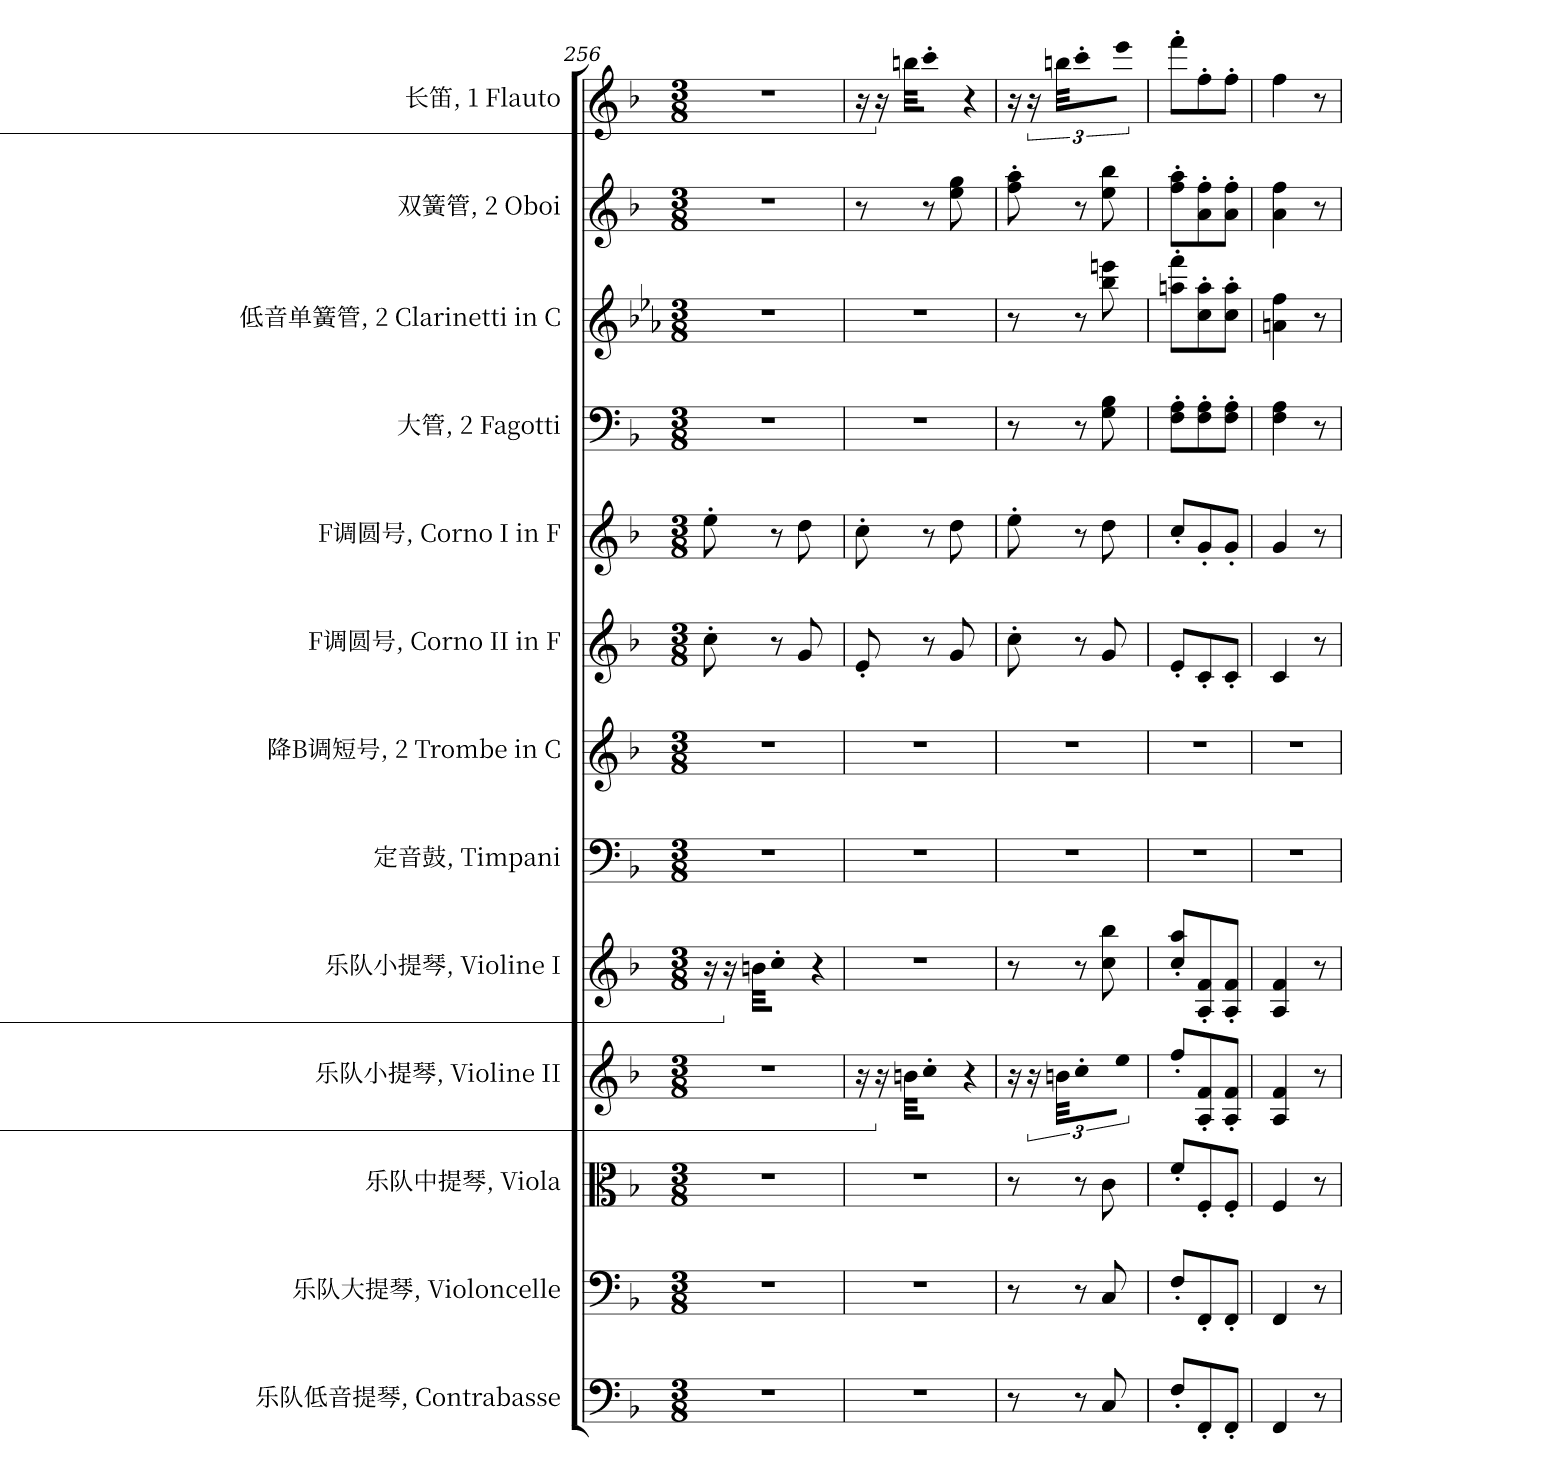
**kern	**kern	**kern	**kern	**kern	**kern	**kern	**kern	**kern	**kern	**kern	**kern	**kern
*part13	*part12	*part11	*part10	*part9	*part8	*part7	*part6	*part5	*part4	*part3	*part2	*part1
*staff13	*staff12	*staff11	*staff10	*staff9	*staff8	*staff7	*staff6	*staff5	*staff4	*staff3	*staff2	*staff1
*I"乐队低音提琴, Contrabasse	*I"乐队大提琴, Violoncelle	*I"乐队中提琴, Viola	*I"乐队小提琴, Violine II	*I"乐队小提琴, Violine I	*I"定音鼓, Timpani	*I"降B调短号, 2 Trombe in C	*I"F调圆号, Corno II in F	*I"F调圆号, Corno I in F	*I"大管, 2 Fagotti	*I"低音单簧管, 2 Clarinetti in C	*I"双簧管, 2 Oboi	*I"长笛, 1 Flauto
*I'Cbs.	*	*	*	*	*I'Timp.	*	*	*	*	*	*I'Ob.	*I'Fl.
*clefF4	*clefF4	*clefC3	*clefG2	*clefG2	*clefF4	*clefG2	*clefG2	*clefG2	*clefF4	*clefG2	*clefG2	*clefG2
*ITrd7c12	*	*	*	*	*	*ITrd1c2	*ITrd4c7	*ITrd4c7	*	*ITrd8c14	*	*
*k[b-]	*k[b-]	*k[b-]	*k[b-]	*k[b-]	*k[b-]	*k[b-e-a-]	*k[b-e-]	*k[b-e-]	*k[b-]	*k[b-e-a-]	*k[b-]	*k[b-]
*M3/8	*M3/8	*M3/8	*M3/8	*M3/8	*M3/8	*M3/8	*M3/8	*M3/8	*M3/8	*M3/8	*M3/8	*M3/8
*MM41	*MM41	*MM41	*MM41	*MM41	*MM41	*MM41	*MM41	*MM41	*MM41	*MM41	*MM41	*MM41
=256	=256	=256	=256	=256	=256	=256	=256	=256	=256	=256	=256	=256
4.r	4.r	4.r	4.r	16r	4.r	4.r	8f'\	8a'\	4.r	4.r	4.r	4.r
.	.	.	.	24r	.	.	.	.	.	.	.	.
.	.	.	.	48bn\KKL	.	.	.	.	.	.	.	.
.	.	.	.	8cc'\J	.	.	8r	8r	.	.	.	.
.	.	.	.	8r	.	.	8c/	8g\	.	.	.	.
=257	=257	=257	=257	=257	=257	=257	=257	=257	=257	=257	=257	=257
*	*	*	*	*	*	*	*	*	*	*	*	*MM41
4.r	4.r	4.r	16r	4.r	4.r	4.r	8A'/	8f'\	4.r	4.r	8r	16r
.	.	.	24r	.	.	.	.	.	.	.	.	24r
.	.	.	48bn\KKL	.	.	.	.	.	.	.	.	48bbn\KKL
*	*	*	*	*	*	*	*	*	*	*	*	*MM43
.	.	.	8cc'\J	.	.	.	8r	8r	.	.	8r	8ccc'\J
.	.	.	8r	.	.	.	8c/	8g\	.	.	8ee\ 8gg\	8r
=258	=258	=258	=258	=258	=258	=258	=258	=258	=258	=258	=258	=258
*	*	*	*	*	*	*	*	*	*	*	*	*MM41
8r	8r	8r	16r	8r	4.r	4.r	8f'\	8a'\	8r	8r	8ff\' 8aa\'	16r
.	.	.	24r	.	.	.	.	.	.	.	.	24r
.	.	.	48bn\KKL	.	.	.	.	.	.	.	.	48bbn\KKL
*	*	*	*	*	*	*	*	*	*	*	*	*MM43
8r	8r	8r	8cc'\	8r	.	.	8r	8r	8r	8r	8r	8ccc'\
*	*	*	*	*	*	*	*	*	*	*	*	*MM41
8CC/	8C/	8c\	8ee\J	8cc\ 8bb-\	.	.	8c/	8g\	8G\ 8B-\	8b-\ 8een\	8ee\ 8bb-\	8eee\J
=259	=259	=259	=259	=259	=259	=259	=259	=259	=259	=259	=259	=259
*	*	*	*	*	*	*	*	*	*	*	*	*MM38
8FF'/L	8F'/L	8f'/L	8ff'/L	8cc/' 8aa/'L	4.r	4.r	8A'/L	8f'/L	8F\' 8A\'L	8an\' 8ff\'L	8ff\' 8aa\'L	8fff'\L
*	*	*	*	*	*	*	*	*	*	*	*	*MM36
8FFF'/	8FF'/	8F'/	8A/' 8f/'	8A/' 8f/'	.	.	8F'/	8c'/	8F\' 8A\'	8c\' 8a\'	8a\' 8ff\'	8ff'\
*	*	*	*	*	*	*	*	*	*	*	*	*MM35
8FFF'/J	8FF'/J	8F'/J	8A/' 8f/'J	8A/' 8f/'J	.	.	8F'/J	8c'/J	8F\' 8A\'J	8c\' 8a\'J	8a\' 8ff\'J	8ff'\J
=260	=260	=260	=260	=260	=260	=260	=260	=260	=260	=260	=260	=260
*	*	*	*	*	*	*	*	*	*	*	*	*MM32
4FFF/	4FF/	4F/	4A/ 4f/	4A/ 4f/	4.r	4.r	4F/	4c/	4F\ 4A\	4An\ 4f\	4a\ 4ff\	4ff\
8r	8r	8r	8r	8r	.	.	8r	8r	8r	8r	8r	8r
=	=	=	=	=	=	=	=	=	=	=	=	=
*-	*-	*-	*-	*-	*-	*-	*-	*-	*-	*-	*-	*-
